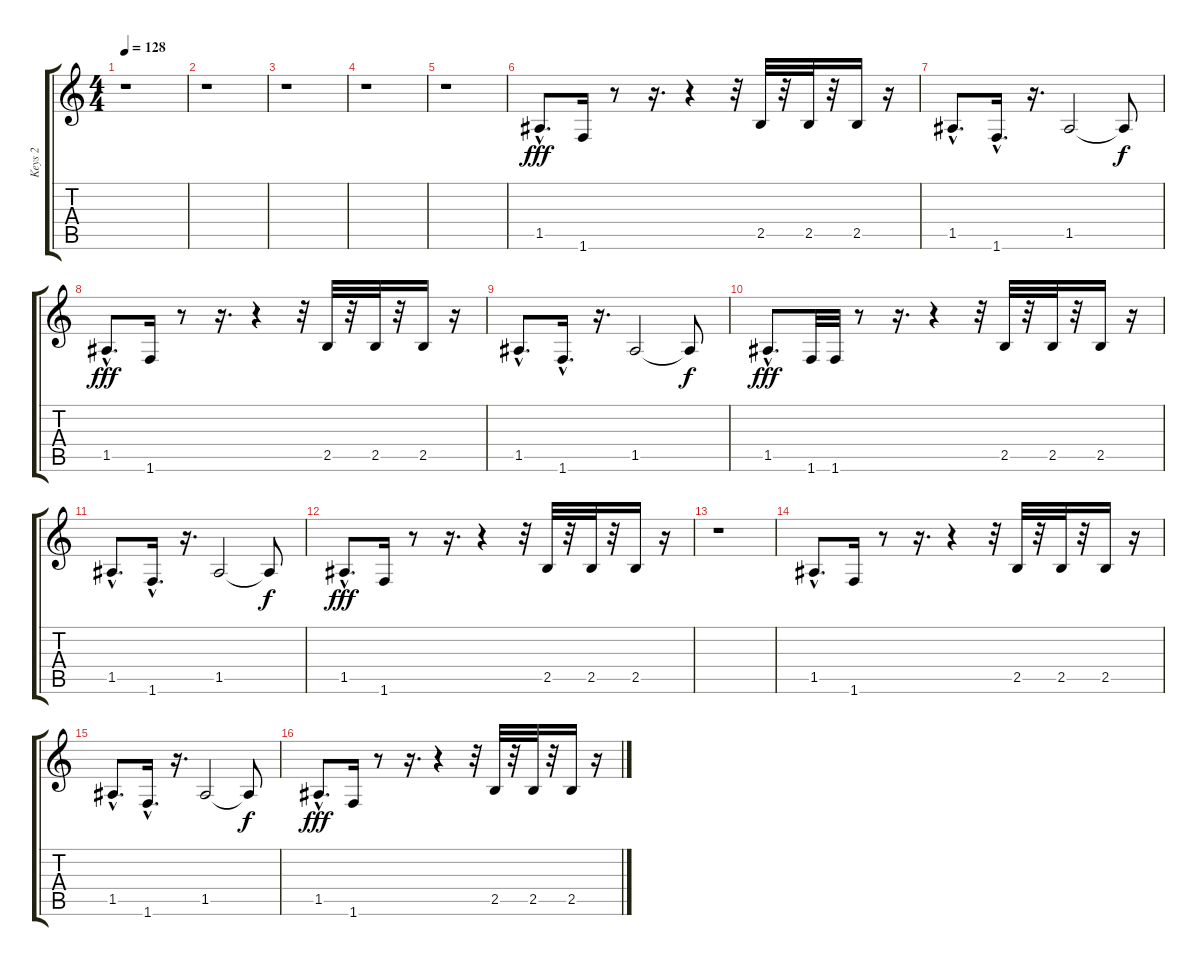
\track ("Keys 2" "Keys 2") {instrument fretlessbass}
\staff {score tabs}
\tuning (E4 B3 G3 D3 A2 E2) {hide}
\ts (4 4)
\tempo 128
\clef g2
\ks c
r.1{dy fff} |
r.1 |
r.1 |
r.1 |
r.1 |
1.5{hac}.8{d} 1.6.16 r.8 r.16{d} r.4 r.32 2.5.32 r.32 2.5.32 r.32 2.5.16 r.16 |
1.5{hac}.8{d} 1.6{hac}.16{d} r.16{d} 1.5.2 1.5{t}.8{dy f} |
1.5{hac}.8{d dy fff} 1.6.16 r.8 r.16{d} r.4 r.32 2.5.32 r.32 2.5.32 r.32 2.5.16 r.16 |
1.5{hac}.8{d} 1.6{hac}.16{d} r.16{d} 1.5.2 1.5{t}.8{dy f} |
1.5{hac}.8{d dy fff} 1.6.32 1.6.32 r.8 r.16{d} r.4 r.32 2.5.32 r.32 2.5.32 r.32 2.5.16 r.16 |
1.5{hac}.8{d} 1.6{hac}.16{d} r.16{d} 1.5.2 1.5{t}.8{dy f} |
1.5{hac}.8{d dy fff} 1.6.16 r.8 r.16{d} r.4 r.32 2.5.32 r.32 2.5.32 r.32 2.5.16 r.16 |
r.1 |
1.5{hac}.8{d} 1.6.16 r.8 r.16{d} r.4 r.32 2.5.32 r.32 2.5.32 r.32 2.5.16 r.16 |
1.5{hac}.8{d} 1.6{hac}.16{d} r.16{d} 1.5.2 1.5{t}.8{dy f} |
1.5{hac}.8{d dy fff} 1.6.16 r.8 r.16{d} r.4 r.32 2.5.32 r.32 2.5.32 r.32 2.5.16 r.16
